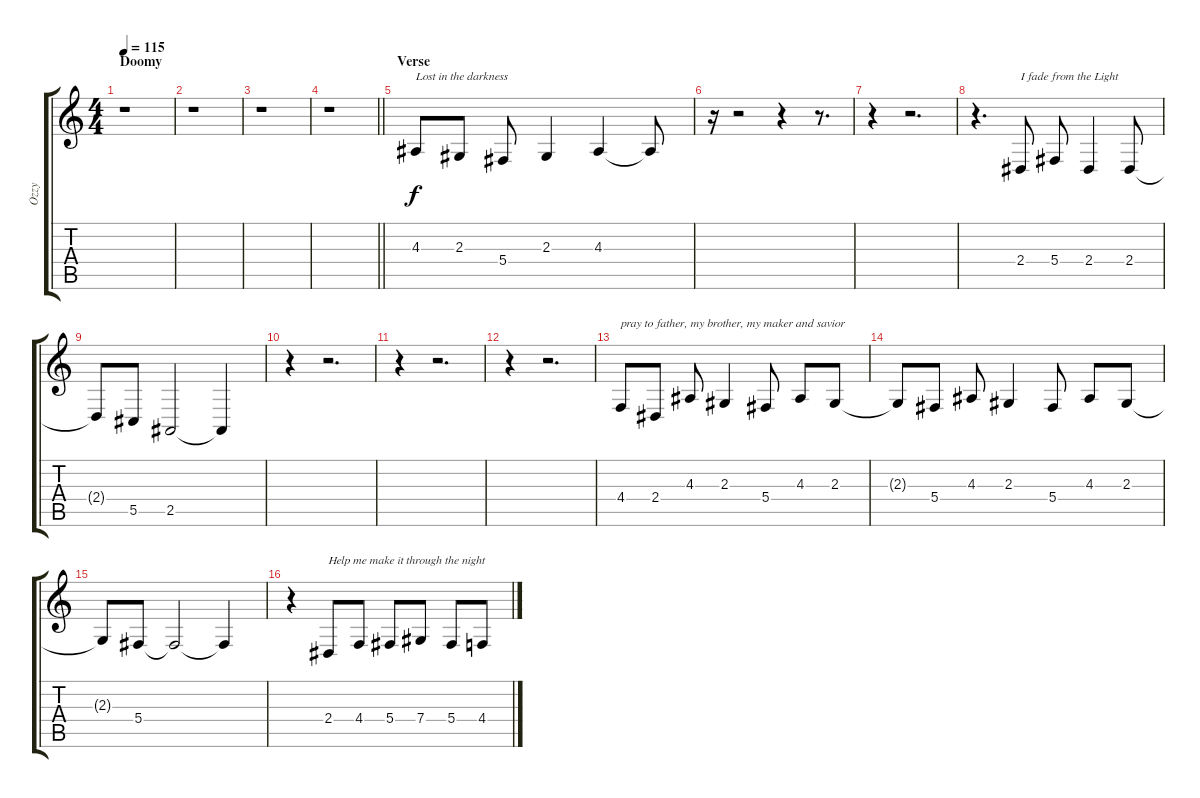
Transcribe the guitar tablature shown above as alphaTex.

\track ("Ozzy" "Ozzy") {instrument harmonica}
\staff {score tabs}
\tuning (Eb4 Bb3 Gb3 Db3 Ab2 Eb2) {hide}
\ts (4 4)
\section ("" "Doomy")
\tempo 115
\clef g2
\ks c
r.1{dy f} |
r.1 |
r.1 |
\barLineRight lightlight
r.1 |
\section ("" "Verse")
4.3.8{txt "Lost in the darkness"} 2.3.8 5.4.8 2.3.4 4.3.4 4.3{t}.8 |
r.16 r.2 r.4 r.8{d} |
r.4 r.2{d} |
r.4{d} 2.4.8{txt "I fade from the Light"} 5.4.8 2.4.4 2.4.8 |
2.4{t}.8 5.5.8 2.5.2 2.5{t}.4 |
r.4 r.2{d} |
r.4 r.2{d} |
r.4 r.2{d} |
4.4.8{txt "pray to father, my brother, my maker and savior"} 2.4.8 4.3.8 2.3.4 5.4.8 4.3.8 2.3.8 |
2.3{t}.8 5.4.8 4.3.8 2.3.4 5.4.8 4.3.8 2.3.8 |
2.3{t}.8 5.4.8 5.4{t}.2 5.4{t}.4 |
r.4 2.4.8{txt "Help me make it through the night"} 4.4.8 5.4.8 7.4.8 5.4.8 4.4.8
